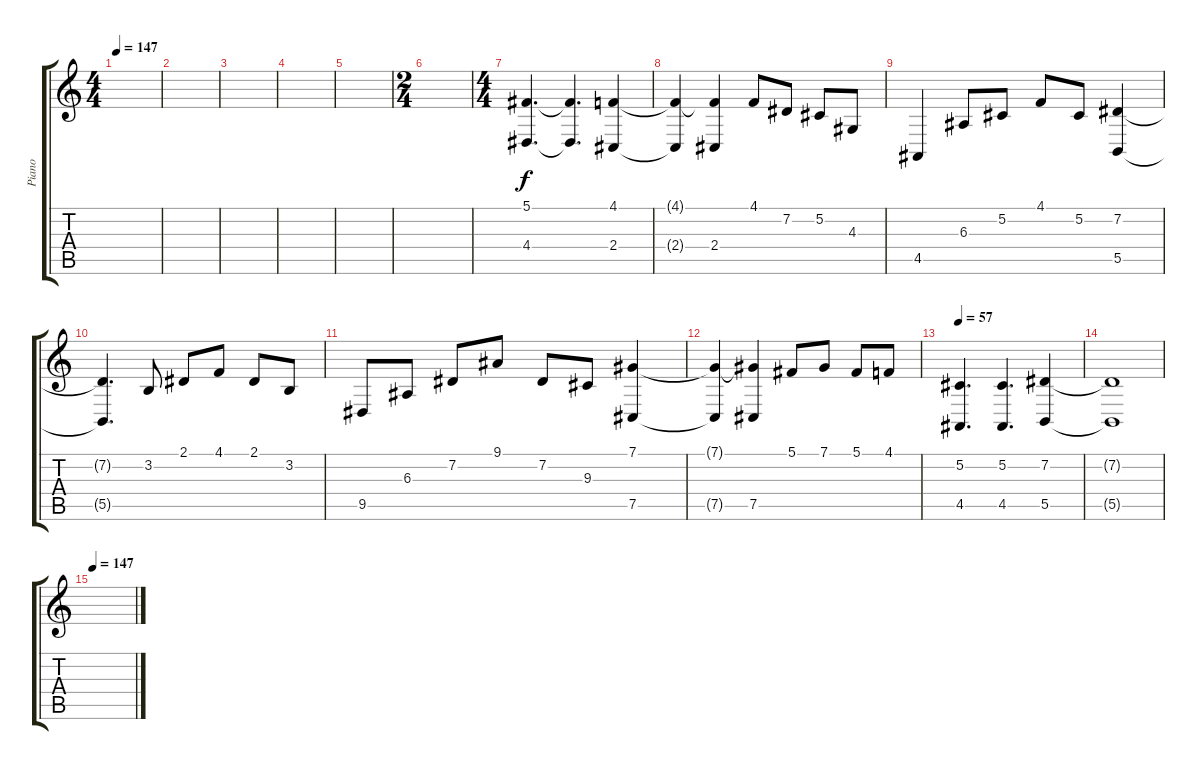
\track ("Piano" "Piano") {instrument acousticgrandpiano}
\staff {score tabs}
\tuning (Db4 Ab3 E3 B2 Gb2 B1) {hide}
\ts (4 4)
\tempo 147
\clef g2
\ks c
|
|
|
|
|
\ts (2 4)
|
\ts (4 4)
(5.1 4.4).4{d} (5.1{t} 4.4{t}).4{d} (4.1 2.4).4 |
(4.1{t} 2.4{t}).4 (4.1{t} 2.4).4 4.1.8 7.2.8 5.2.8 4.3.8 |
4.5.4 6.3.8 5.2.8 4.1.8 5.2.8 (7.2 5.5).4 |
(7.2{t} 5.5{t}).4{d} 3.2.8 2.1.8 4.1.8 2.1.8 3.2.8 |
9.5.8 6.3.8 7.2.8 9.1.8 7.2.8 9.3.8 (7.1 7.5).4 |
(7.1{t} 7.5{t}).4 (7.1{t} 7.5).4 5.1.8 7.1.8 5.1.8 4.1.8 |
\tempo 57
(5.2 4.5).4{d} (5.2 4.5).4{d} (7.2 5.5).4 |
(7.2{t} 5.5{t}).1 |
\tempo 147
